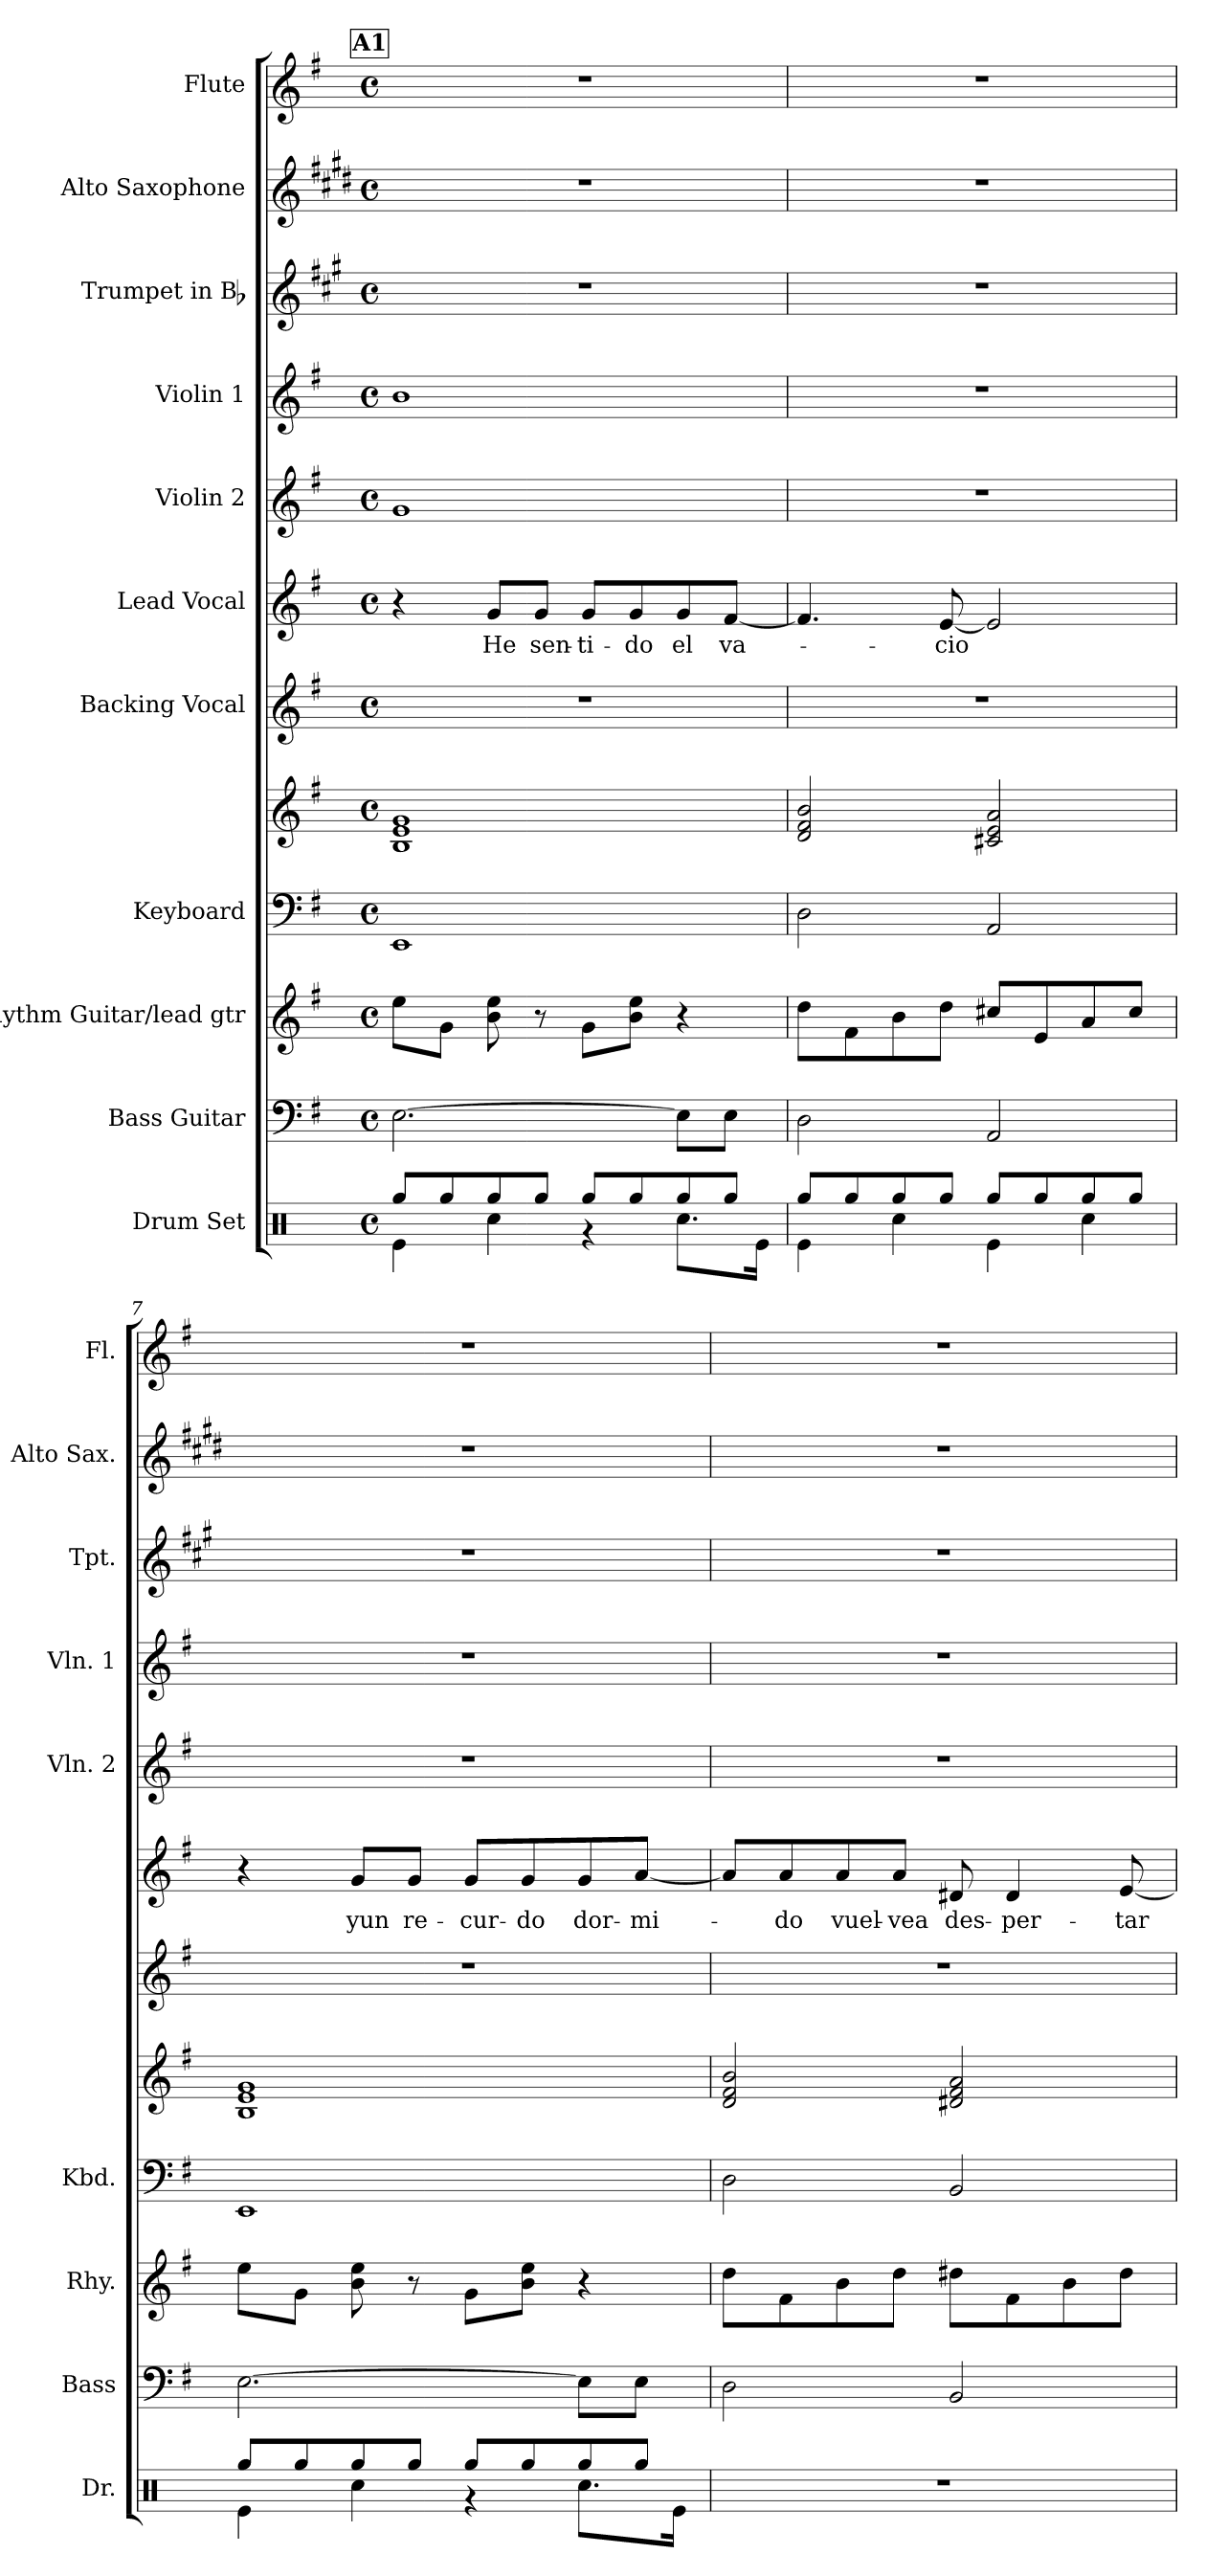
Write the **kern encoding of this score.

**kern	**kern	**kern	**kern	**kern	**kern	**kern	**text	**kern	**kern	**kern	**kern	**kern
*part11	*part10	*part9	*part8	*part8	*part7	*part6	*part6	*part5	*part4	*part3	*part2	*part1
*staff12	*staff11	*staff10	*staff9	*staff8	*staff7	*staff6	*staff6	*staff5	*staff4	*staff3	*staff2	*staff1
*I"Drum Set	*I"Bass Guitar	*I"Rhythm Guitar/lead gtr	*I"Keyboard	*	*I"Backing Vocal	*I"Lead Vocal	*	*I"Violin 2	*I"Violin 1	*I"Trumpet in Bb	*I"Alto Saxophone	*I"Flute
*I'Dr.	*I'Bass	*I'Rhy.	*I'Kbd.	*	*	*	*	*I'Vln. 2	*I'Vln. 1	*I'Tpt.	*I'Alto Sax.	*I'Fl.
*clefX	*clefF4	*clefG2	*clefF4	*clefG2	*clefG2	*clefG2	*	*clefG2	*clefG2	*clefG2	*clefG2	*clefG2
*	*ITrd7c12	*ITrd7c12	*	*	*	*	*	*	*	*ITrd1c2	*ITrd5c9	*
*k[]	*k[f#]	*k[f#]	*k[f#]	*k[f#]	*k[f#]	*k[f#]	*	*k[f#]	*k[f#]	*k[f#]	*k[f#]	*k[f#]
*C:	*e:	*e:	*e:	*e:	*e:	*e:	*	*e:	*e:	*e:	*e:	*e:
*M4/4	*M4/4	*M4/4	*M4/4	*M4/4	*M4/4	*M4/4	*	*M4/4	*M4/4	*M4/4	*M4/4	*M4/4
*met(c)	*met(c)	*met(c)	*met(c)	*met(c)	*met(c)	*met(c)	*	*met(c)	*met(c)	*met(c)	*met(c)	*met(c)
!!LO:REH:place=s1:B:color=#000000:enc=box:fs=11.56:t=A1
=5	=5	=5	=5	=5	=5	=5	=5	=5	=5	=5	=5	=5
*^	*	*	*	*	*	*	*	*	*	*	*	*
8Rggi/L	4Rei\	[>2.EEi\	8ei\L	1EEi	1Bi 1ei 1gi	1r	4r	.	1gi	1bi	1r	1r	1r
8Rggi/	.	.	8Gi\J	.	.	.	.	.	.	.	.	.	.
!	!	!	!	!	!	!	!	!LO:LY:b:color=#000000	!	!	!	!	!
8Rggi/	4Rcci\	.	8Bi\ 8ei	.	.	.	8gi/L	He	.	.	.	.	.
!	!	!	!	!	!	!	!	!LO:LY:b:color=#000000	!	!	!	!	!
8Rggi/J	.	.	8r	.	.	.	8gi/J	sen-	.	.	.	.	.
!	!	!	!	!	!	!	!	!LO:LY:b:color=#000000	!	!	!	!	!
8Rggi/L	4r	.	8Gi\L	.	.	.	8gi/L	-ti-	.	.	.	.	.
!	!	!	!	!	!	!	!	!LO:LY:b:color=#000000	!	!	!	!	!
8Rggi/	.	.	8Bi\ 8eiJ	.	.	.	8gi/	-do	.	.	.	.	.
!	!	!	!	!	!	!	!	!LO:LY:b:color=#000000	!	!	!	!	!
8Rggi/	8.Rcci\L	8EEi\L]	4r	.	.	.	8gi/	el	.	.	.	.	.
!	!	!	!	!	!	!	!	!LO:LY:b:color=#000000	!	!	!	!	!
8Rggi/J	.	8EEi\J	.	.	.	.	[<8f#i/J	va-	.	.	.	.	.
.	16Rei\Jk	.	.	.	.	.	.	.	.	.	.	.	.
=6	=6	=6	=6	=6	=6	=6	=6	=6	=6	=6	=6	=6	=6
8Rggi/L	4Rei\	2DDi\	8di\L	2Di\	2di/ 2f#i 2bi	1r	4.f#i/]	.	1r	1r	1r	1r	1r
8Rggi/	.	.	8F#i\	.	.	.	.	.	.	.	.	.	.
8Rggi/	4Rcci\	.	8Bi\	.	.	.	.	.	.	.	.	.	.
!	!	!	!	!	!	!	!	!LO:LY:b:color=#000000	!	!	!	!	!
8Rggi/J	.	.	8di\J	.	.	.	[<8ei/	-cio	.	.	.	.	.
8Rggi/L	4Rei\	2AAAi/	8c#Xi/L	2AAi/	2c#Xi/ 2ei 2ai	.	2ei/]	.	.	.	.	.	.
8Rggi/	.	.	8Ei/	.	.	.	.	.	.	.	.	.	.
8Rggi/	4Rcci\	.	8Ai/	.	.	.	.	.	.	.	.	.	.
8Rggi/J	.	.	8c#i/J	.	.	.	.	.	.	.	.	.	.
=7	=7	=7	=7	=7	=7	=7	=7	=7	=7	=7	=7	=7	=7
8Rggi/L	4Rei\	[>2.EEi\	8ei\L	1EEi	1Bi 1ei 1gi	1r	4r	.	1r	1r	1r	1r	1r
8Rggi/	.	.	8Gi\J	.	.	.	.	.	.	.	.	.	.
!	!	!	!	!	!	!	!	!LO:LY:b:color=#000000	!	!	!	!	!
8Rggi/	4Rcci\	.	8Bi\ 8ei	.	.	.	8gi/L	yun	.	.	.	.	.
!	!	!	!	!	!	!	!	!LO:LY:b:color=#000000	!	!	!	!	!
8Rggi/J	.	.	8r	.	.	.	8gi/J	re-	.	.	.	.	.
!	!	!	!	!	!	!	!	!LO:LY:b:color=#000000	!	!	!	!	!
8Rggi/L	4r	.	8Gi\L	.	.	.	8gi/L	-cur-	.	.	.	.	.
!	!	!	!	!	!	!	!	!LO:LY:b:color=#000000	!	!	!	!	!
8Rggi/	.	.	8Bi\ 8eiJ	.	.	.	8gi/	-do	.	.	.	.	.
!	!	!	!	!	!	!	!	!LO:LY:b:color=#000000	!	!	!	!	!
8Rggi/	8.Rcci\L	8EEi\L]	4r	.	.	.	8gi/	dor-	.	.	.	.	.
!	!	!	!	!	!	!	!	!LO:LY:b:color=#000000	!	!	!	!	!
8Rggi/J	.	8EEi\J	.	.	.	.	[<8ai/J	-mi-	.	.	.	.	.
.	16Rei\Jk	.	.	.	.	.	.	.	.	.	.	.	.
*v	*v	*	*	*	*	*	*	*	*	*	*	*	*
!!LO:LB:g=z
=8	=8	=8	=8	=8	=8	=8	=8	=8	=8	=8	=8	=8
1r	2DDi\	8di\L	2Di\	2di/ 2f#i 2bi	1r	8ai/L]	.	1r	1r	1r	1r	1r
!	!	!	!	!	!	!	!LO:LY:b:color=#000000	!	!	!	!	!
.	.	8F#i\	.	.	.	8ai/	-do	.	.	.	.	.
!	!	!	!	!	!	!	!LO:LY:b:color=#000000	!	!	!	!	!
.	.	8Bi\	.	.	.	8ai/	vuel-	.	.	.	.	.
!	!	!	!	!	!	!	!LO:LY:b:color=#000000	!	!	!	!	!
.	.	8di\J	.	.	.	8ai/J	-vea	.	.	.	.	.
!	!	!	!	!	!	!	!LO:LY:b:color=#000000	!	!	!	!	!
.	2BBBi/	8d#Xi\L	2BBi/	2d#Xi/ 2f#i 2ai	.	8d#Xi/	des-	.	.	.	.	.
!	!	!	!	!	!	!	!LO:LY:b:color=#000000	!	!	!	!	!
.	.	8F#i\	.	.	.	4d#i/	-per-	.	.	.	.	.
.	.	8Bi\	.	.	.	.	.	.	.	.	.	.
!	!	!	!	!	!	!	!LO:LY:b:color=#000000	!	!	!	!	!
.	.	8d#i\J	.	.	.	[<8ei/	-tar	.	.	.	.	.
=	=	=	=	=	=	=	=	=	=	=	=	=
*-	*-	*-	*-	*-	*-	*-	*-	*-	*-	*-	*-	*-
